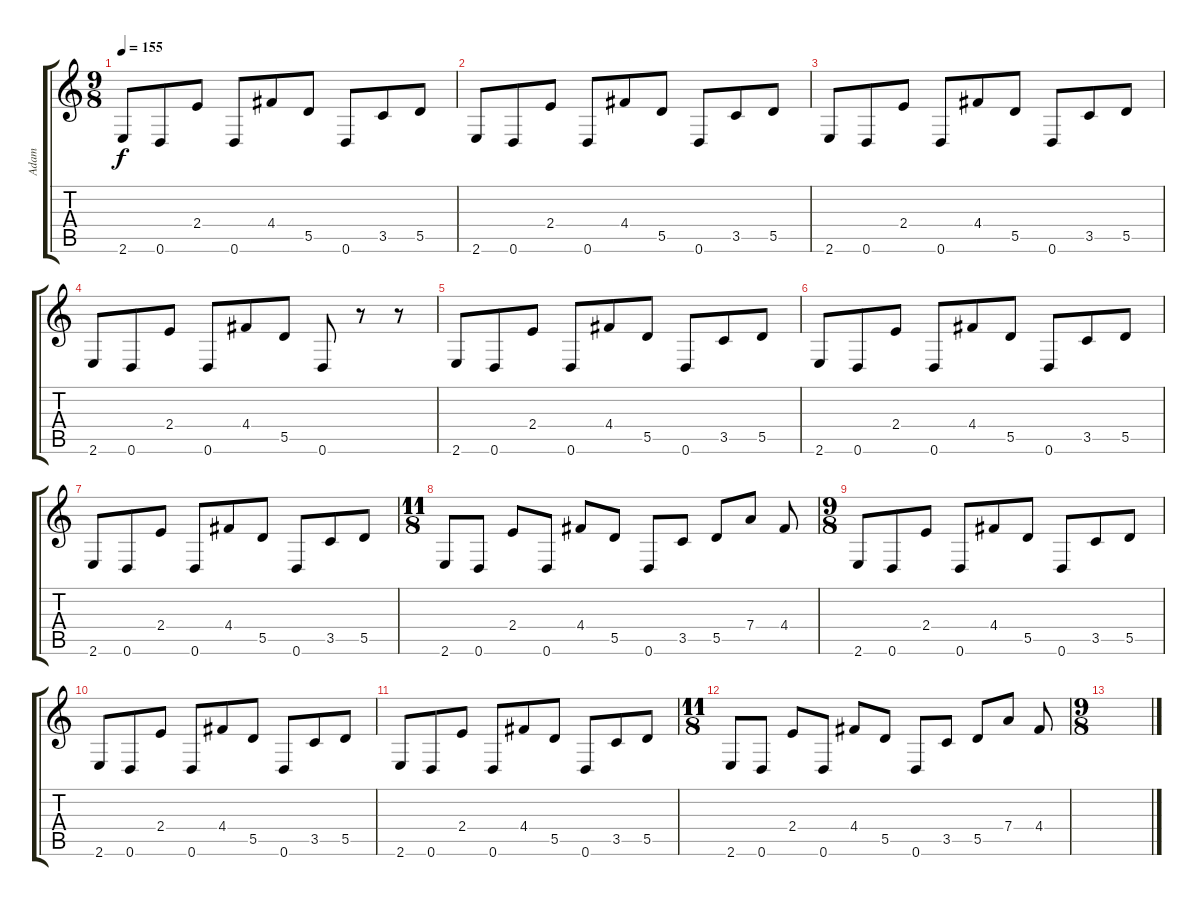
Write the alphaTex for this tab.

\track ("Adam" "Adam") {instrument electricguitarjazz}
\staff {score tabs}
\tuning (E4 B3 G3 D3 A2 D2) {hide}
\ts (9 8)
\tempo 155
\clef g2
\ks c
2.6.8{dy f} 0.6.8 2.4.8 0.6.8 4.4.8 5.5.8 0.6.8 3.5.8 5.5.8 |
2.6.8 0.6.8 2.4.8 0.6.8 4.4.8 5.5.8 0.6.8 3.5.8 5.5.8 |
2.6.8 0.6.8 2.4.8 0.6.8 4.4.8 5.5.8 0.6.8 3.5.8 5.5.8 |
2.6.8 0.6.8 2.4.8 0.6.8 4.4.8 5.5.8 0.6.8 r.8 r.8 |
2.6.8 0.6.8 2.4.8 0.6.8 4.4.8 5.5.8 0.6.8 3.5.8 5.5.8 |
2.6.8 0.6.8 2.4.8 0.6.8 4.4.8 5.5.8 0.6.8 3.5.8 5.5.8 |
2.6.8 0.6.8 2.4.8 0.6.8 4.4.8 5.5.8 0.6.8 3.5.8 5.5.8 |
\ts (11 8)
2.6.8 0.6.8 2.4.8 0.6.8 4.4.8 5.5.8 0.6.8 3.5.8 5.5.8 7.4.8 4.4.8 |
\ts (9 8)
2.6.8 0.6.8 2.4.8 0.6.8 4.4.8 5.5.8 0.6.8 3.5.8 5.5.8 |
2.6.8 0.6.8 2.4.8 0.6.8 4.4.8 5.5.8 0.6.8 3.5.8 5.5.8 |
2.6.8 0.6.8 2.4.8 0.6.8 4.4.8 5.5.8 0.6.8 3.5.8 5.5.8 |
\ts (11 8)
2.6.8 0.6.8 2.4.8 0.6.8 4.4.8 5.5.8 0.6.8 3.5.8 5.5.8 7.4.8 4.4.8 |
\ts (9 8)
